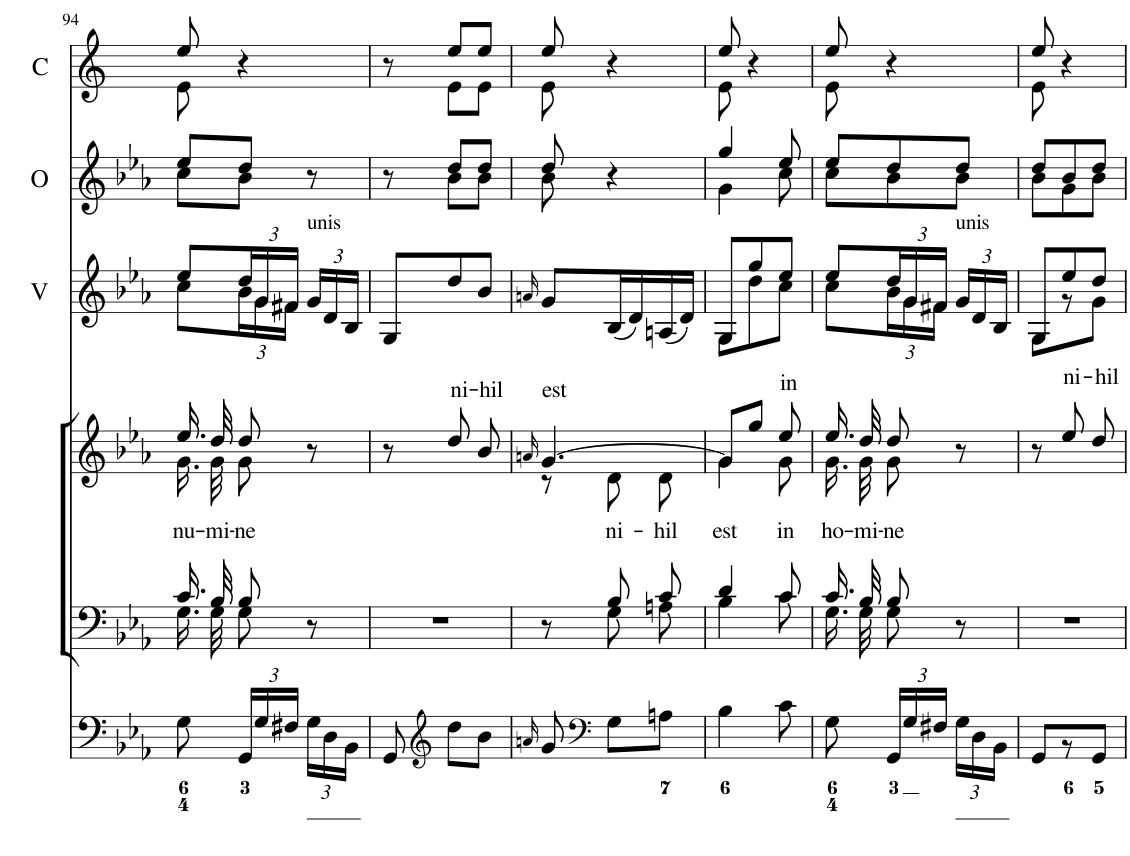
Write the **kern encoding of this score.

**kern	**kern	**kern	**text	**kern	**kern	**kern	**kern	**kern
*part8	*part7	*part6	*part6	*part5	*part4	*part3	*part2	*part1
*staff8	*staff7	*staff6	*staff6	*staff5	*staff4	*staff3	*staff2	*staff1
*I"Organ	*I"Voice	*I"Voice	*	*I"Violin	*I"Violin	*I"Violini	*I"Oboi	*I"Corni in Eb
*	*	*	*	*I'Vln.	*I'Vln.	*I'V	*I'O	*I'C
!!LO:PB:g=z
*clefF4	*clefF4	*clefG2	*	*clefG2	*clefG2	*clefG2	*clefG2	*clefG2
*	*	*	*	*	*	*	*	*Trd5c9
*k[b-e-a-]	*k[b-e-a-]	*k[b-e-a-]	*	*k[b-e-a-]	*k[b-e-a-]	*k[b-e-a-]	*k[b-e-a-]	*k[]
*M3/8	*M3/8	*M3/8	*	*M3/8	*M3/8	*M3/8	*M3/8	*M3/8
=94	=94	=94	=94	=94	=94	=94	=94	=94
*	*^	*	*	*	*	*	*	*
!	!	!	!	!LO:LY:b	!	!	!	!	!
*	*	*	*^	*	*	*	*^	*^	*^
8G\	16.c/LL	16.G\LL	16.ee-/	16.g\	nu-	8cc/L	8ee-/L	8ee-/L	8cc\L	8ee-/L	8cc\L	8ee/	8e\
!	!	!	!	!	!LO:LY:b	!	!	!	!	!	!	!	!
.	32B-/Jk	32G\Jk	32dd/	32g\	-mi-	.	.	.	.	.	.	.	.
*Xbrackettup	*	*	*	*	*	*	*	*	*	*	*	*	*
!	!	!	!	!	!LO:LY:b	!	!	!	!	!	!	!	!
*	*	*	*	*	*	*Xbrackettup	*Xbrackettup	*Xbrackettup	*	*	*	*	*
24GG/LL	8B-/J	8G\J	8dd/	8g\	-ne	24b-/L	24dd/L	24dd/L	24b-\L	8dd/J	8b-\J	4r	4ryy
24G/	.	.	.	.	.	24g/	24g/	24g/	24g\	.	.	.	.
24F#X/JJ	.	.	.	.	.	24f#X/	24f#X/	24f#X/JJ	24f#\JJ	.	.	.	.
!	!	!	!	!	!	!	!	!LO:TX:a:t=unis	!	!	!	!	!
!	!	!	!	!	!	!	!LO:TX:a:t=unis	!	!	!	!	!	!
!	!	!	!	!	!	!LO:TX:a:t=unis	!	!	!	!	!	!	!
24G\LL	8r	8ryy	8r	8ryy	.	24g/	24g/	24g/LL	8ryy	8r	8ryy	.	.
24D\	.	.	.	.	.	24d/	24d/	24d/	.	.	.	.	.
24BB-\JJ	.	.	.	.	.	24B-/JJ	24B-/JJ	24B-/JJ	.	.	.	.	.
*	*v	*v	*	*	*	*	*	*v	*v	*	*	*	*
*	*	*v	*v	*	*	*	*	*	*	*	*
=95	=95	=95	=95	=95	=95	=95	=95	=95	=95	=95
8GG/	4.r	8r	.	8G/L	8G/L	8G/L	8r	8ryy	8r	8ryy
*clefG2	*	*	*	*	*	*	*	*	*	*
!	!	!	!LO:LY:a	!	!	!	!	!	!	!
8dd\L	.	8dd/	ni-	8dd/	8dd/	8dd/	8dd/L	8b-\L	8ee/L	8e\L
!	!	!	!LO:LY:a	!	!	!	!	!	!	!
8b-\J	.	8b-/	-hil	8b-/J	8b-/J	8b-/J	8dd/J	8b-\J	8ee/J	8e\J
=96	=96	=96	=96	=96	=96	=96	=96	=96	=96	=96
16qan/	.	16qan/	.	16qan	16qan	16qan/	.	.	.	.
*	*^	*	*	*	*	*	*	*	*	*
!	!	!	!	!LO:LY:a	!	!	!	!	!	!	!
*	*	*	*^	*	*	*	*	*	*	*	*
8g/	8r	8ryy	[4.g/	8r	est	8g/L	8g/L	8g/L	8dd/	8b-\	8ee/	8e\
*clefF4	*	*	*	*	*	*	*	*	*	*	*	*
!	!	!	!	!	!LO:LY:b	!	!	!	!	!	!	!
8G\L	8B-/L	8G\L	.	8d\	ni-	(16B-/L	(16B-/L	(16B-/L	4r	4ryy	4r	4ryy
.	.	.	.	.	.	16d/)	16d/)	16d/)	.	.	.	.
!	!	!	!	!	!LO:LY:b	!	!	!	!	!	!	!
8An\J	8c/J	8An\J	.	8d\	-hil	(16An/	(16An/	(16An/	.	.	.	.
.	.	.	.	.	.	16d/JJ)	16d/JJ)	16d/JJ)	.	.	.	.
=97	=97	=97	=97	=97	=97	=97	=97	=97	=97	=97	=97	=97
!	!	!	!	!	!LO:LY:b	!	!	!	!	!	!	!
*	*	*	*	*	*	*	*	*^	*	*	*	*
4B-\	4d/	4B-\	8g/L]	4g\	est	8G/L	8G/L	8G/L	8G\L	4gg/	4g\	8ee/	8e\
!	!	!	!	!	!	!	!LO:TX:a:t=div	!	!	!	!	!	!
!	!	!	!	!	!	!LO:TX:a:t=div	!	!	!	!	!	!	!
.	.	.	8gg/J	.	.	8dd/	8gg/	8gg/	8dd\	.	.	4r	4ryy
!	!	!	!	!	!LO:LY:a	!	!	!	!	!	!	!	!
!	!	!	!	!	!LO:LY:b	!	!	!	!	!	!	!	!
8c\	8c/	8c\	8ee-/	8g\	in	8cc/J	8ee-/J	8ee-/J	8cc\J	8ee-/	8cc\	.	.
=98	=98	=98	=98	=98	=98	=98	=98	=98	=98	=98	=98	=98	=98
!	!	!	!	!	!LO:LY:b	!	!	!	!	!	!	!	!
8G\	16.c/LL	16.G\LL	16.ee-/	16.g\	ho-	8cc/L	8ee-/L	8ee-/L	8cc\L	8ee-/L	8cc\L	8ee/	8e\
!	!	!	!	!	!LO:LY:b	!	!	!	!	!	!	!	!
.	32B-/Jk	32G\Jk	32dd/	32g\	-mi-	.	.	.	.	.	.	.	.
!	!	!	!	!	!LO:LY:b	!	!	!	!	!	!	!	!
24GG/LL	8B-/J	8G\J	8dd/	8g\	-ne	24b-/L	24dd/L	24dd/L	24b-\L	8dd/	8b-\	4r	4ryy
24G/	.	.	.	.	.	24g/	24g/	24g/	24g\	.	.	.	.
24F#X/JJ	.	.	.	.	.	24f#X/	24f#X/	24f#X/JJ	24f#\JJ	.	.	.	.
!	!	!	!	!	!	!	!	!LO:TX:a:t=unis	!	!	!	!	!
!	!	!	!	!	!	!	!LO:TX:a:t=unis	!	!	!	!	!	!
!	!	!	!	!	!	!LO:TX:a:t=unis	!	!	!	!	!	!	!
24G\LL	8r	8ryy	8r	8ryy	.	24g/	24g/	24g/LL	8ryy	8dd/J	8b-\J	.	.
24D\	.	.	.	.	.	24d/	24d/	24d/	.	.	.	.	.
24BB-\JJ	.	.	.	.	.	24B-/JJ	24B-/JJ	24B-/JJ	.	.	.	.	.
*	*v	*v	*	*	*	*	*	*	*	*	*	*	*
*	*	*v	*v	*	*	*	*	*	*	*	*	*
=99	=99	=99	=99	=99	=99	=99	=99	=99	=99	=99	=99
8GG/L	4.r	8r	.	8G	8G/L	8G/L	8G\L	8dd/L	8b-\L	8ee/	8e\
!	!	!	!LO:LY:a	!	!	!	!	!	!	!	!
8r	.	8ee-/	ni-	8r	8ee-/	8ee-/	8r	8b-/	8g\	4r	4ryy
!	!	!	!LO:LY:a	!	!	!	!	!	!	!	!
8GG/J	.	8dd/	-hil	8g	8dd/J	8dd/J	8g\J	8dd/J	8b-\J	.	.
*	*	*	*	*	*	*v	*v	*	*	*v	*v
*	*	*	*	*	*	*	*v	*v	*
=	=	=	=	=	=	=	=	=
*-	*-	*-	*-	*-	*-	*-	*-	*-
